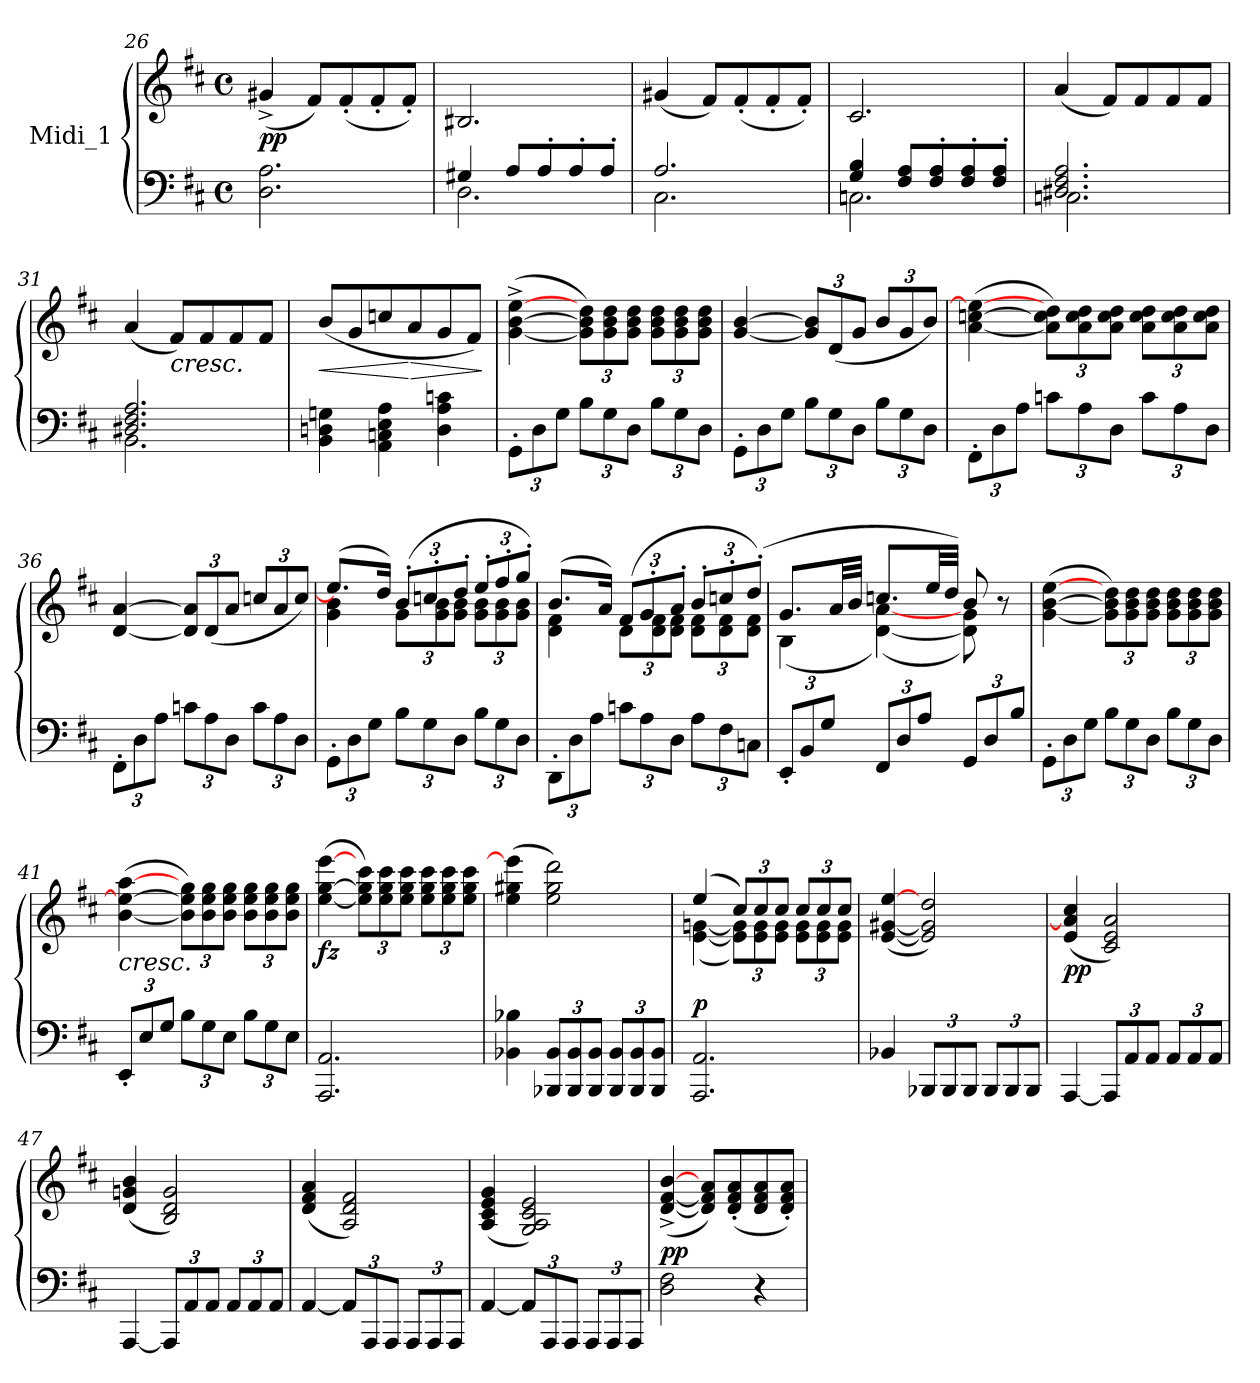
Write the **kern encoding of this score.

**kern	**kern	**dynam
*part1	*part1	*part1
*staff2	*staff1	*staff1/2
*I"Midi_1	*	*
*clefF4	*clefG2	*
*k[f#c#]	*k[f#c#]	*
*D:	*D:	*
*M4/4	*M4/4	*
*met(c)	*met(c)	*
=26	=26	=26
*^	*	*
!	!	!	!LO:DY:b
2.D\ 2.A\	2ryy	(4g#X^/	pp
.	.	8f#/L)	.
.	.	(8f#'/	.
.	4ryy	8f#'/	.
.	.	8f#'/J)	.
!!LO:LB:g=z
=27	=27	=27	=27
4G#X/	2.D\	2.B#X/	.
8A/L	.	.	.
8A'/	.	.	.
8A'/	.	.	.
8A'/J	.	.	.
!!LO:LB:g=z
=28	=28	=28	=28
*	*	*MM85	*
2.A/	2.C#\	(4g#X/	.
.	.	8f#/L)	.
.	.	(8f#'/	.
.	.	8f#'/	.
.	.	8f#'/J)	.
=29	=29	=29	=29
4G/ 4B/	2.Cn\	2.c#/	.
8F#/ 8A/L	.	.	.
8F#/' 8A/'	.	.	.
8F#/' 8A/'	.	.	.
8F#/' 8A/'J	.	.	.
=30	=30	=30	=30
2.D#X/ 2.F#/ 2.A/	2.Cn\	(4a/	.
.	.	8f#/L)	.
.	.	8f#/	.
.	.	8f#/	.
.	.	8f#/J	.
=31	=31	=31	=31
2.D#X/ 2.F#/ 2.A/	2.BB\	(4a/	.
!	!	!LO:TX:b:i:t=cresc.	!
.	.	8f#/L)	.
.	.	8f#/	.
.	.	8f#/	.
.	.	8f#/J	.
=32	=32	=32	=32
!	!	!	!LO:HP:b
4BB\ 4Dni\ 4Gni\	2ryy	(8b/L	<
.	.	8g/	.
4AA\ 4Cn\ 4E\ 4A\	.	8ccn/	.
!	!	!	!LO:HP:n=1:b
.	.	8a/	[ >
4D\ 4A\ 4cn\	4ryy	8g/	.
.	.	8f#/J)	.
*v	*v	*	*
.	.	]
=33	=33	=33
*Xbrackettup	*	*
*^	*	*
12GG'\L	2ryy	(>[4g\^ [4b\^ [4ee\^	.
12D\	.	.	.
12G\J	.	.	.
*	*	*Xbrackettup	*
12B\L	.	12g\] 12b\] 12dd\L)	.
12G\	.	12g\ 12b\ 12dd\	.
12D\J	.	12g\ 12b\ 12dd\J	.
12B\L	4ryy	12g\ 12b\ 12dd\L	.
12G\	.	12g\ 12b\ 12dd\	.
12D\J	.	12g\ 12b\ 12dd\J	.
!!LO:LB:g=z
=34	=34	=34	=34
12GG'\L	2ryy	[4g/ [4b/	.
12D\	.	.	.
12G\J	.	.	.
12B\L	.	12g/] 12b/]L	.
12G\	.	(12d/	.
12D\J	.	12g/J	.
12B\L	4ryy	12b/L	.
12G\	.	12g/	.
12D\J	.	12b/J)	.
*v	*v	*	*
!!LO:LB:g=z
=35	=35	=35
*	*MM85	*
*	*^	*
12FF#'\L	(>[4a\ [4ccn\ 4ee\_	2ryy	.
12D\	.	.	.
12A\J	.	.	.
12cn\L	12a\] 12cc\] 12dd\L)	.	.
12A\	12a\ 12cc\ 12dd\	.	.
12D\J	12a\ 12cc\ 12dd\J	.	.
12c\L	12a\ 12cc\ 12dd\L	4ryy	.
12A\	12a\ 12cc\ 12dd\	.	.
12D\J	12a\ 12cc\ 12dd\J	.	.
=36	=36	=36	=36
12FF#'\L	[4d/ [4a/	2ryy	.
12D\	.	.	.
12A\J	.	.	.
12cn\L	12d/] 12a/]L	.	.
12A\	(12d/	.	.
12D\J	12a/J	.	.
12c\L	12ccn/L	4ryy	.
12A\	12a/	.	.
12D\J	12cc/J)	.	.
=37	=37	=37	=37
12GG'\L	(>8.ee/L]	4g\ 4b\	.
12D\	.	.	.
12G\J	.	.	.
.	16dd/Jk)	.	.
12B\L	(>12b'/L	12g\L	.
12G\	12ccn'/	12g\ 12b\	.
12D\J	12dd'/J	12g\ 12b\J	.
12B\L	12ee'/L	12g\ 12b\L	.
12G\	12ff#'/	12g\ 12b\	.
12D\J	12gg'/J)	12g\ 12b\J	.
=38	=38	=38	=38
12DD'\L	(>8.b/L	4d\ 4f#\	.
12D\	.	.	.
12A\J	.	.	.
.	16a/Jk)	.	.
12cn\L	(>12f#/L	12d\L	.
12A\	12g'/	12d\ 12f#\	.
12D\J	12a'/J	12d\ 12f#\J	.
12A\L	12b'/L	12d\ 12f#\L	.
12F#\	12ccn'/	12d\ 12f#\	.
12Cn\J	(>12dd'/J)	12d\ 12f#\J	.
!!LO:LB:g=z	!!
=39	=39	=39	=39
12EE'/L	8.g/L	(4B\	.
12BB/	.	.	.
12G/J	.	.	.
.	32a/LL	.	.
.	32b/JJJ	.	.
12FF#/L	8.ccn/L	([4d\ [4a\)	.
12D/	.	.	.
12A/J	.	.	.
.	32ee/LL	.	.
.	32dd/JJJ)	.	.
12GG/L	8b/	8d\] 8g\)	.
12D/	.	.	.
.	8r	8ryy	.
12B/J	.	.	.
!!LO:LB:g=z	!!
=40	=40	=40	=40
*	*MM85	*	*
12GG'\L	(>[4g\ [4b\ [4ee\	2ryy	.
12D\	.	.	.
12G\J	.	.	.
12B\L	12g\] 12b\] 12dd\L)	.	.
12G\	12g\ 12b\ 12dd\	.	.
12D\J	12g\ 12b\ 12dd\J	.	.
12B\L	12g\ 12b\ 12dd\L	4ryy	.
12G\	12g\ 12b\ 12dd\	.	.
12D\J	12g\ 12b\ 12dd\J	.	.
=41	=41	=41	=41
!	!LO:TX:b:i:t=cresc.	!	!
12EE'/L	(>[4b\ 4ee\_ [4aa\	2ryy	.
12E/	.	.	.
12G/J	.	.	.
12B\L	12b\] 12ee\] 12gg\L)	.	.
12G\	12b\ 12ee\ 12gg\	.	.
12E\J	12b\ 12ee\ 12gg\J	.	.
12B\L	12b\ 12ee\ 12gg\L	4ryy	.
12G\	12b\ 12ee\ 12gg\	.	.
12E\J	12b\ 12ee\ 12gg\J	.	.
=42	=42	=42	=42
!	!	!	!LO:DY:b
2.AAA/ 2.AA/	(>[4ee\ [4gg\ [4eee\	2ryy	fz
.	12ee\] 12gg\] 12ccc#i\L)	.	.
.	12ee\ 12gg\ 12ccc#\	.	.
.	12ee\ 12gg\ 12ccc#\J	.	.
.	12ee\ 12gg\ 12ccc#\L	4ryy	.
.	12ee\ 12gg\ 12ccc#\	.	.
.	12ee\ 12gg\ 12ccc#\J	.	.
=43	=43	=43	=43
4BB-X\ 4B-X\	(>4ee\ 4gg#X\ 4eee\]	2ryy	.
12BBB-X/ 12BB-/L	2ee\ 2gg#\ 2ddd\)	.	.
12BBB-/ 12BB-/	.	.	.
12BBB-/ 12BB-/J	.	.	.
12BBB-/ 12BB-/L	.	4ryy	.
12BBB-/ 12BB-/	.	.	.
12BBB-/ 12BB-/J	.	.	.
=44	=44	=44	=44
!	!	!	!LO:DY:a=2
2.AAA/ 2.AA/	(4ee/	([4e\ [4gni\	p
.	12cc#/L)	12e\] 12g\]L)	.
.	12cc#/	12e\ 12g\	.
.	12cc#/J	12e\ 12g\J	.
.	12cc#/L	12e\ 12g\L	.
.	12cc#/	12e\ 12g\	.
.	12cc#/J	12e\ 12g\J	.
*	*v	*v	*
!!LO:PB:g=z
=45	=45	=45
*	*MM85	*
4BB-X/	(>[4e/ [4g#X/ [4ee/	.
12BBB-X/L	2e/] 2g#/] 2dd/)	.
12BBB-/	.	.
12BBB-/J	.	.
12BBB-/L	.	.
12BBB-/	.	.
12BBB-/J	.	.
=46	=46	=46
!	!	!LO:DY:b
[4AAA/	(4e/ 4a/] 4cc#/	pp
12AAA/L]	2c#/ 2e/ 2a/)	.
12AA/	.	.
12AA/J	.	.
12AA/L	.	.
12AA/	.	.
12AA/J	.	.
=47	=47	=47
[4AAA/	(4d/ 4gni/ 4b/	.
12AAA/L]	2B/ 2d/ 2g/)	.
12AA/	.	.
12AA/J	.	.
12AA/L	.	.
12AA/	.	.
12AA/J	.	.
=48	=48	=48
[4AA/	(4d/ 4f#/ 4a/	.
12AA/L]	2A/ 2d/ 2f#/)	.
12AAA/	.	.
12AAA/J	.	.
12AAA/L	.	.
12AAA/	.	.
12AAA/J	.	.
=49	=49	=49
[4AA/	(4A/ 4c#/ 4e/ 4g/	.
12AA/L]	2G/ 2A/ 2c#/ 2e/)	.
12AAA/	.	.
12AAA/J	.	.
12AAA/L	.	.
12AAA/	.	.
12AAA/J	.	.
!!LO:LB:g=z
=50	=50	=50
!	!	!LO:DY:a=2
2D\ 2F#\	(>[4d/^ [4f#/^ [4b/^	pp
.	8d/] 8f#/] 8a/L)	.
.	(8d/' 8f#/' 8a/'	.
4r	8d/ 8f#/ 8a/	.
.	8d/' 8f#/' 8a/'J)	.
=	=	=
*-	*-	*-
